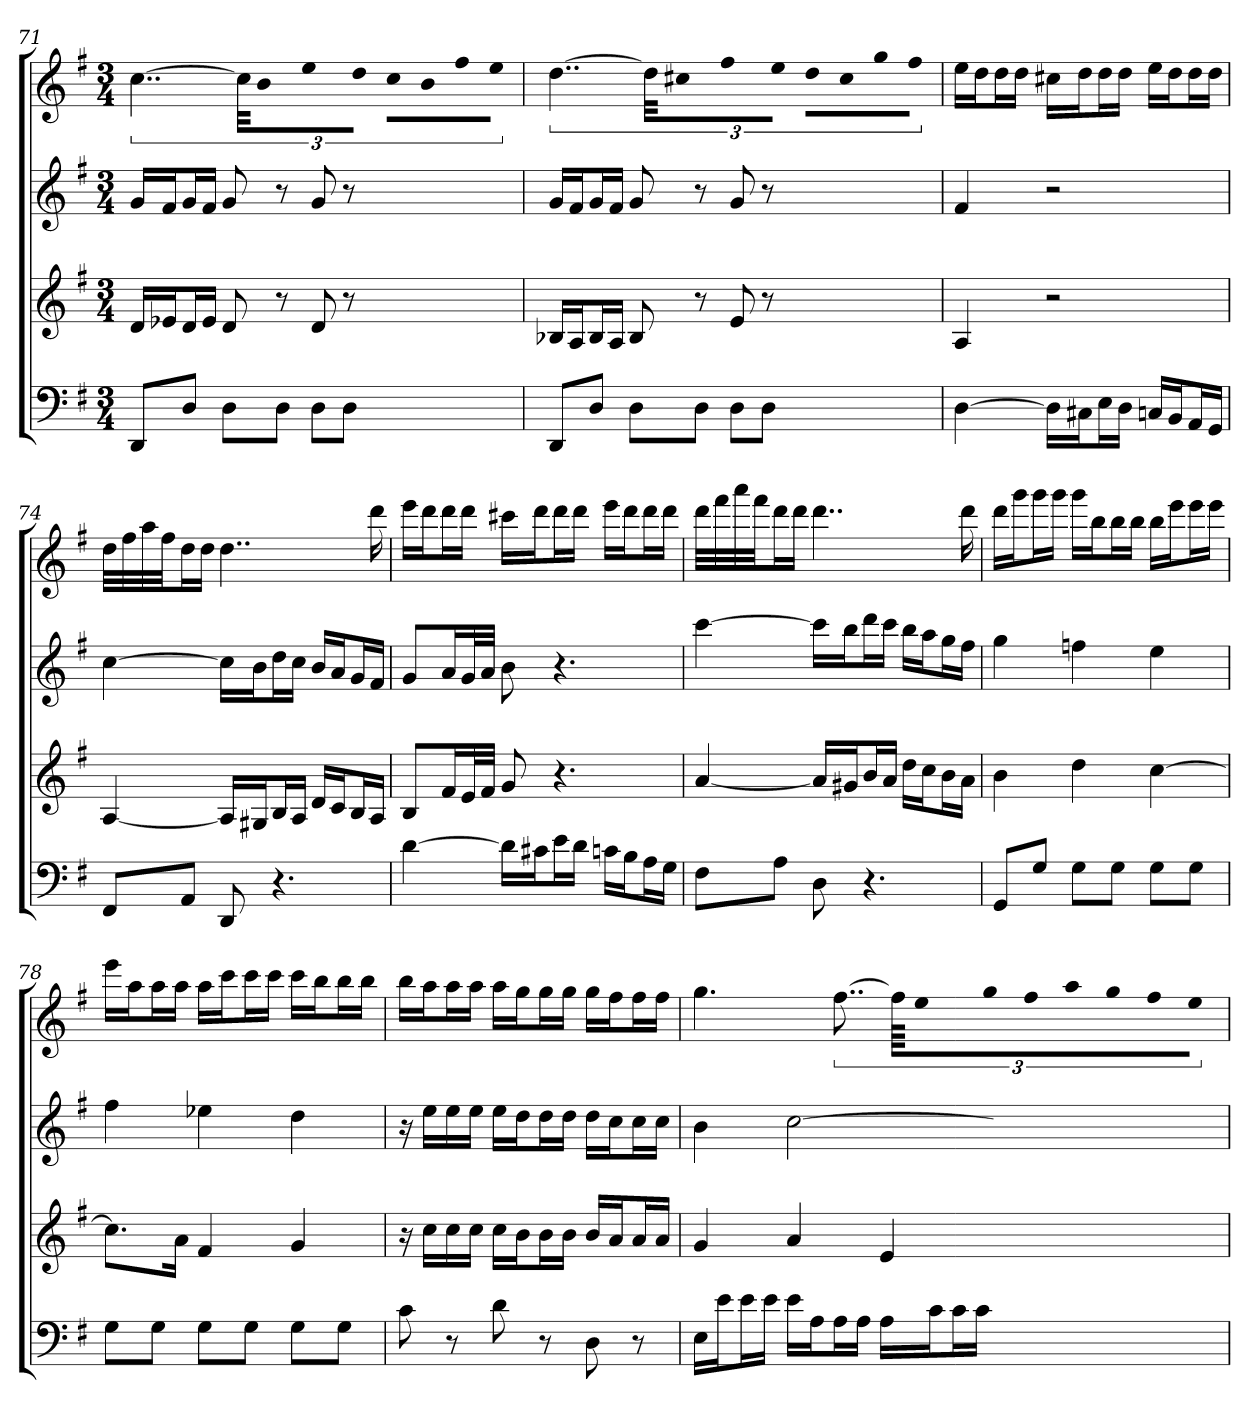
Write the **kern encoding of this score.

**kern	**kern	**kern	**kern
*part4	*part3	*part2	*part1
*staff4	*staff3	*staff2	*staff1
*k[f#]	*k[f#]	*k[f#]	*k[f#]
*G:	*G:	*G:	*G:
*M3/4	*M3/4	*M3/4	*M3/4
=71	=71	=71	=71
8DDL	16dLL	16gLL	[6..cc
.	16e-XJ	16f#J	.
8DJ	16dL	16gL	.
.	16e-JJ	16f#JJ	.
8DL	8d	8g	.
.	.	.	48ccKLL]
.	.	.	16bJ
8DJ	8r	8r	16eeL
.	.	.	16ddJJ
8DL	8d	8g	16ccLL
.	.	.	16bJ
8DJ	8r	8r	16ff#L
.	.	.	16eeJJ
=72	=72	=72	=72
8DDL	16B-XLL	16gLL	[6..dd
.	16AJ	16f#J	.
8DJ	16B-L	16gL	.
.	16AJJ	16f#JJ	.
8DL	8B-	8g	.
.	.	.	48ddKLL]
.	.	.	16cc#XJ
8DJ	8r	8r	16ff#L
.	.	.	16eeJJ
8DL	8e	8g	16ddLL
.	.	.	16cc#J
8DJ	8r	8r	16ggL
.	.	.	16ff#JJ
=73	=73	=73	=73
[4D	4A	4f#	16eeLL
.	.	.	16ddJ
.	.	.	16ddL
.	.	.	16ddJJ
16DLL]	2r	2r	16cc#XLL
16C#XJ	.	.	16ddJ
16EL	.	.	16ddL
16DJJ	.	.	16ddJJ
16CnLL	.	.	16eeLL
16BBJ	.	.	16ddJ
16AAL	.	.	16ddL
16GGJJ	.	.	16ddJJ
=74	=74	=74	=74
8FF#L	[4A	[4cc	32ddLLL
.	.	.	32ff#
.	.	.	32aa
.	.	.	32ff#JJ
8AAJ	.	.	16ddL
.	.	.	16ddJJ
8DD	16ALL]	16ccLL]	4..dd
.	16G#XJ	16bJ	.
4.r	16BL	16ddL	.
.	16AJJ	16ccJJ	.
.	16dLL	16bLL	.
.	16cJ	16aJ	.
.	16BL	16gL	.
.	16AJJ	16f#JJ	16ddd
=75	=75	=75	=75
[4d	8BL	8gL	16eeeLL
.	.	.	16dddJ
.	16f#L	16aL	16dddL
.	32eL	32gL	16dddJJ
.	32f#JJJ	32aJJJ	.
16dLL]	8g	8b	16ccc#XLL
16c#XJ	.	.	16dddJ
16eL	4.r	4.r	16dddL
16dJJ	.	.	16dddJJ
16cnLL	.	.	16eeeLL
16BJ	.	.	16dddJ
16AL	.	.	16dddL
16GJJ	.	.	16dddJJ
=76	=76	=76	=76
8F#L	[4a	[4ccc	32dddLLL
.	.	.	32fff#
.	.	.	32aaa
.	.	.	32fff#JJ
8AJ	.	.	16dddL
.	.	.	16dddJJ
8D	16aLL]	16cccLL]	4..ddd
.	16g#XJ	16bbJ	.
4.r	16bL	16dddL	.
.	16aJJ	16cccJJ	.
.	16ddLL	16bbLL	.
.	16ccJ	16aaJ	.
.	16bL	16ggL	.
.	16aJJ	16ff#JJ	16ddd
=77	=77	=77	=77
8GGL	4b	4gg	16dddLL
.	.	.	16gggJ
8GJ	.	.	16gggL
.	.	.	16gggJJ
8GL	4dd	4ffn	16gggLL
.	.	.	16bbJ
8GJ	.	.	16bbL
.	.	.	16bbJJ
8GL	[4cc	4ee	16bbLL
.	.	.	16eeeJ
8GJ	.	.	16eeeL
.	.	.	16eeeJJ
=78	=78	=78	=78
8GL	8.ccL]	4ff#	16eeeLL
.	.	.	16aaJ
8GJ	.	.	16aaL
.	16aJk	.	16aaJJ
8GL	4f#	4ee-X	16aaLL
.	.	.	16cccJ
8GJ	.	.	16cccL
.	.	.	16cccJJ
8GL	4g	4dd	16cccLL
.	.	.	16bbJ
8GJ	.	.	16bbL
.	.	.	16bbJJ
=79	=79	=79	=79
8c	16r	16r	16bbLL
.	16ccLL	16eeLL	16aaJ
8r	16cc	16ee	16aaL
.	16ccJJ	16eeJJ	16aaJJ
8d	16ccLL	16eeLL	16aaLL
.	16bJ	16ddJ	16ggJ
8r	16bL	16ddL	16ggL
.	16bJJ	16ddJJ	16ggJJ
8D	16bLL	16ddLL	16ggLL
.	16aJ	16ccJ	16ff#J
8r	16aL	16ccL	16ff#L
.	16aJJ	16ccJJ	16ff#JJ
=80	=80	=80	=80
16ELL	4g	4b	4.gg
16eJ	.	.	.
16eL	.	.	.
16eJJ	.	.	.
16eLL	4a	[2cc	.
16AJ	.	.	.
16AL	.	.	[12..ff#
16AJJ	.	.	.
16ALL	4e	.	.
.	.	.	96ff#KLLL]
.	.	.	32ee
16cJ	.	.	32gg
.	.	.	32ff#JJ
16cL	.	.	32aaLL
.	.	.	32gg
16cJJ	.	.	32ff#
.	.	.	32eeJJJ
=	=	=	=
*-	*-	*-	*-
